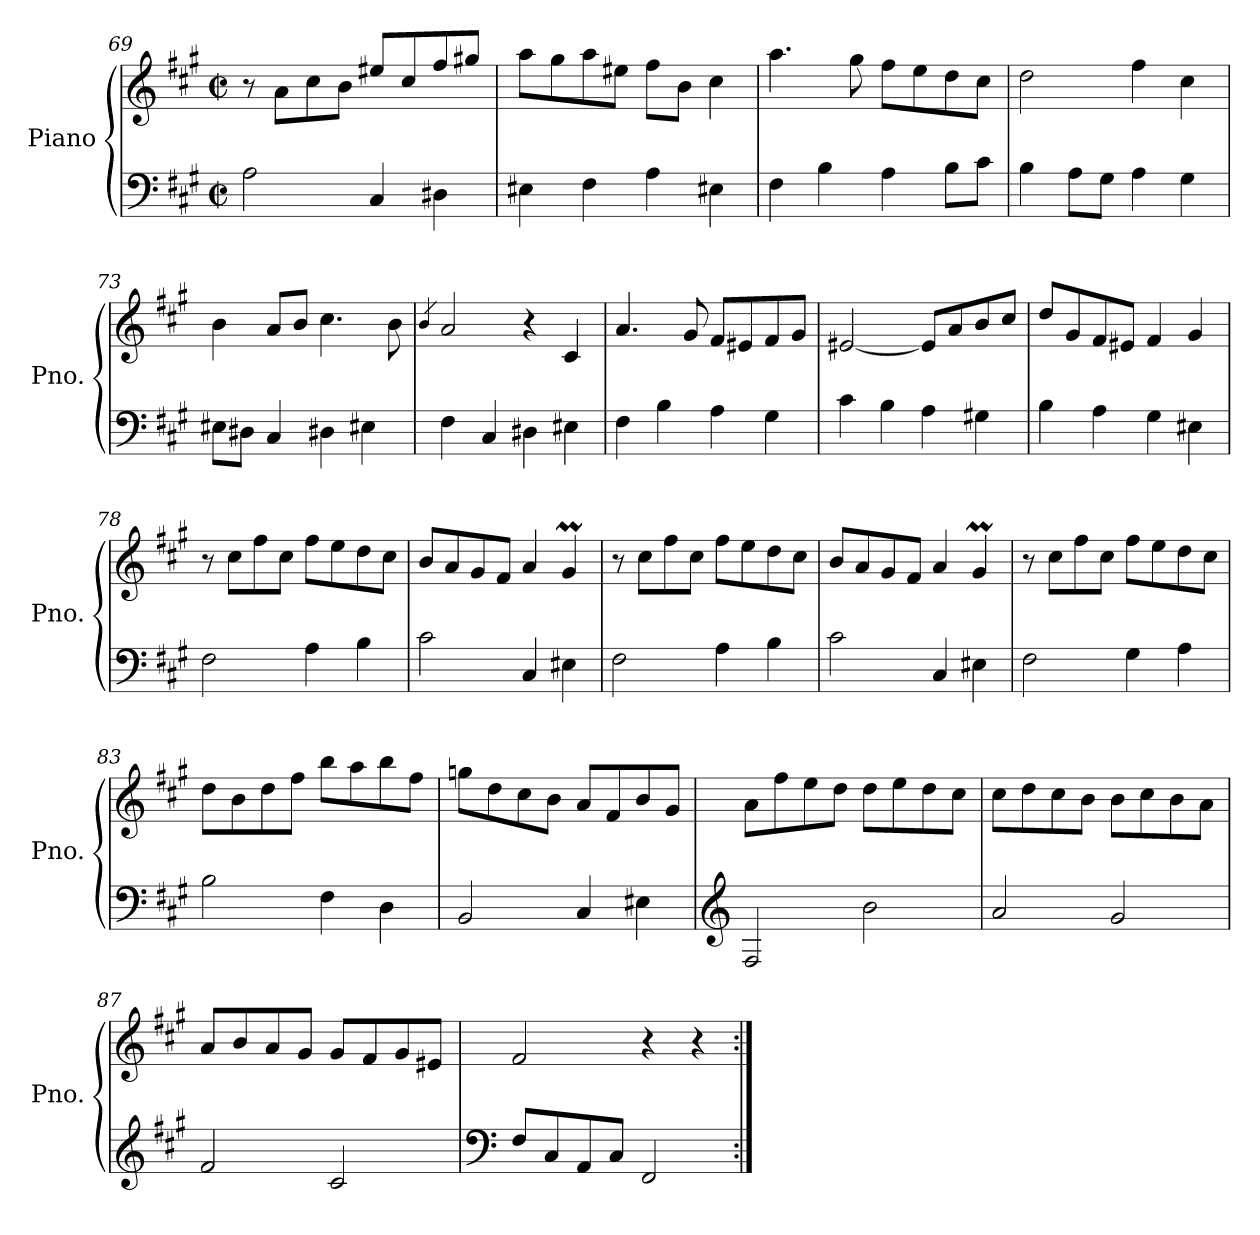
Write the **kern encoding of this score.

**kern	**kern
*part1	*part1
*staff2	*staff1
*I"Piano	*
*I'Pno.	*
*clefF4	*clefG2
*k[f#c#g#]	*k[f#c#g#]
*M2/2	*M2/2
*met(c|)	*met(c|)
=69	=69
2A\	8r
.	8a\L
.	8cc#\
.	8b\J
4C#/	8ee#X/L
.	8cc#/
4D#X\	8ff#/
.	8gg#X/J
=70	=70
4E#X\	8aa\L
.	8gg#\
4F#\	8aa\
.	8ee#X\J
4A\	8ff#\L
.	8b\J
4E#X\	4cc#\
!!LO:LB:g=z
=71	=71
4F#\	4.aa\
4B\	.
.	8gg#\
4A\	8ff#\L
.	8ee\
8B\L	8dd\
8c#\J	8cc#\J
=72	=72
4B\	2dd\
8A\L	.
8G#\J	.
4A\	4ff#\
4G#\	4cc#\
=73	=73
8E#X\L	4b\
8D#X\J	.
4C#/	8a/L
.	8b/J
4D#X\	4.cc#\
4E#X\	.
.	8b\
=74	=74
.	4qb/
4F#\	2a/
4C#/	.
4D#X\	4r
4E#X\	4c#/
=75	=75
4F#\	4.a/
4B\	.
.	8g#/
4A\	8f#/L
.	8e#X/
4G#\	8f#/
.	8g#/J
!!LO:LB:g=z
=76	=76
4c#\	[2e#X/
4B\	.
4A\	8e#/L]
.	8a/
4G#X\	8b/
.	8cc#/J
=77	=77
4B\	8dd/L
.	8g#/
4A\	8f#/
.	8e#X/J
4G#\	4f#/
4E#X\	4g#/
=78	=78
2F#\	8r
.	8cc#\L
.	8ff#\
.	8cc#\J
4A\	8ff#\L
.	8ee\
4B\	8dd\
.	8cc#\J
=79	=79
2c#\	8b/L
.	8a/
.	8g#/
.	8f#/J
4C#/	4a/
4E#X\	4g#m/
=80	=80
2F#\	8r
.	8cc#\L
.	8ff#\
.	8cc#\J
4A\	8ff#\L
.	8ee\
4B\	8dd\
.	8cc#\J
!!LO:PB:g=z
=81	=81
2c#\	8b/L
.	8a/
.	8g#/
.	8f#/J
4C#/	4a/
4E#X\	4g#m/
=82	=82
2F#\	8r
.	8cc#\L
.	8ff#\
.	8cc#\J
4G#\	8ff#\L
.	8ee\
4A\	8dd\
.	8cc#\J
=83	=83
2B\	8dd\L
.	8b\
.	8dd\
.	8ff#\J
4F#\	8bb\L
.	8aa\
4D\	8bb\
.	8ff#\J
=84	=84
2BB/	8ggn\L
.	8dd\
.	8cc#\
.	8b\J
4C#/	8a/L
.	8f#/
4E#X\	8b/
.	8g#/J
=85	=85
*clefG2	*
2F#/	8a\L
.	8ff#\
.	8ee\
.	8dd\J
2b\	8dd\L
.	8ee\
.	8dd\
.	8cc#\J
!!LO:LB:g=z
=86	=86
2a/	8cc#\L
.	8dd\
.	8cc#\
.	8b\J
2g#/	8b\L
.	8cc#\
.	8b\
.	8a\J
=87	=87
2f#/	8a/L
.	8b/
.	8a/
.	8g#/J
2c#/	8g#/L
.	8f#/
.	8g#/
.	8e#X/J
=88	=88
*clefF4	*
8F#/L	2f#/
8C#/	.
8AA/	.
8C#/J	.
2FF#/	4r
.	4r
=:|!	=:|!
*-	*-
